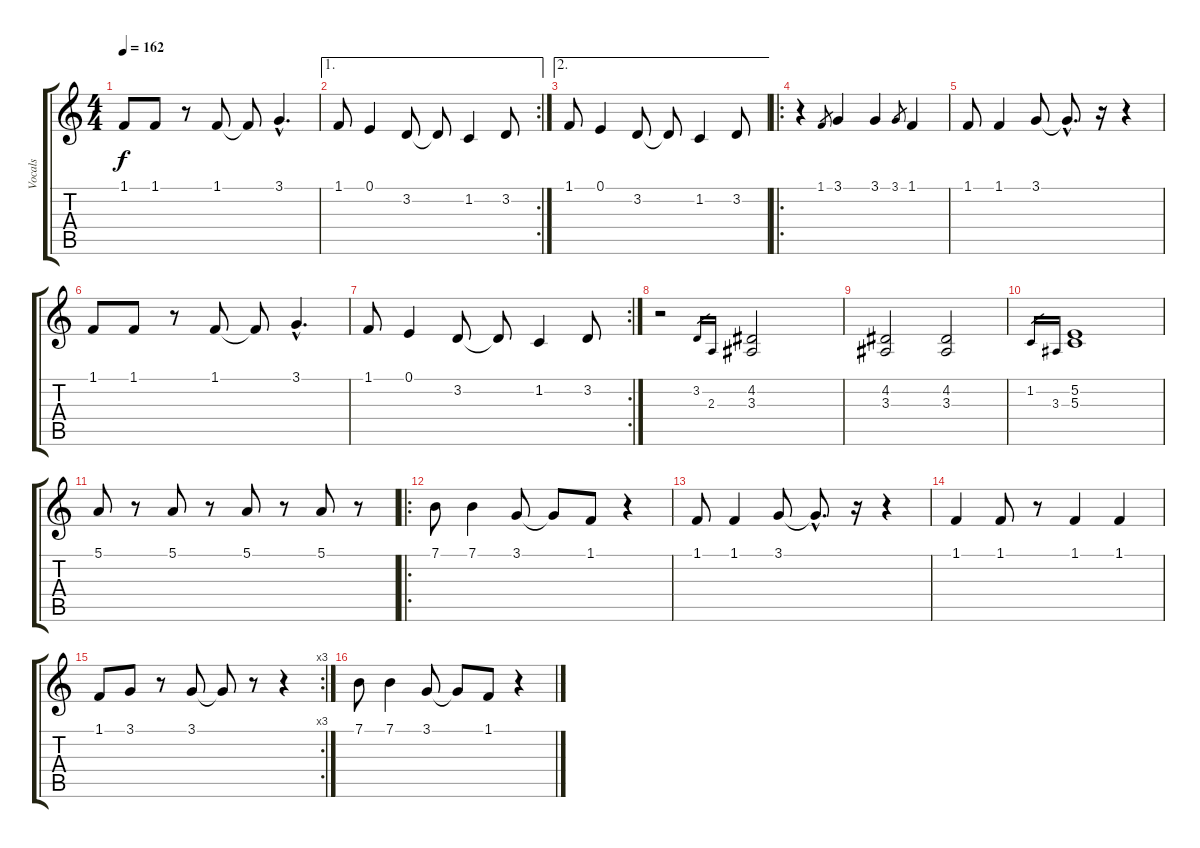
\track ("Vocals" "Vocals") {instrument trumpet}
\staff {score tabs}
\tuning (E4 B3 G3 D3 A2 E2) {hide}
\ts (4 4)
\tempo 162
\clef g2
\ks c
1.1.8{dy f} 1.1.8 r.8 1.1.8 1.1{t}.8 3.1{hac}.4{d} |
\ae 1
\rc 2
1.1.8 0.1.4 3.2.8 3.2{t}.8 1.2.4 3.2.8 |
\ae 2
1.1.8 0.1.4 3.2.8 3.2{t}.8 1.2.4 3.2.8 |
\ro
r.4 1.1.8{gr} 3.1.4 3.1.4 3.1.8{gr} 1.1.4 |
1.1.8 1.1.4 3.1.8 3.1{hac t}.8{d} r.16 r.4 |
1.1.8 1.1.8 r.8 1.1.8 1.1{t}.8 3.1{hac}.4{d} |
\rc 2
1.1.8 0.1.4 3.2.8 3.2{t}.8 1.2.4 3.2.8 |
r.2 3.2.16{gr} 2.3.16{gr} (4.2 3.3).2 |
(4.2 3.3).2 (4.2 3.3).2 |
1.2.16{gr} 3.3.16{gr} (5.2 5.3).1 |
5.1.8 r.8 5.1.8 r.8 5.1.8 r.8 5.1.8 r.8 |
\ro
7.1.8 7.1.4 3.1.8 3.1{t}.8 1.1.8 r.4 |
1.1.8 1.1.4 3.1.8 3.1{hac t}.8{d} r.16 r.4 |
1.1.4 1.1.8 r.8 1.1.4 1.1.4 |
\rc 3
1.1.8 3.1.8 r.8 3.1.8 3.1{t}.8 r.8 r.4 |
7.1.8 7.1.4 3.1.8 3.1{t}.8 1.1.8 r.4
